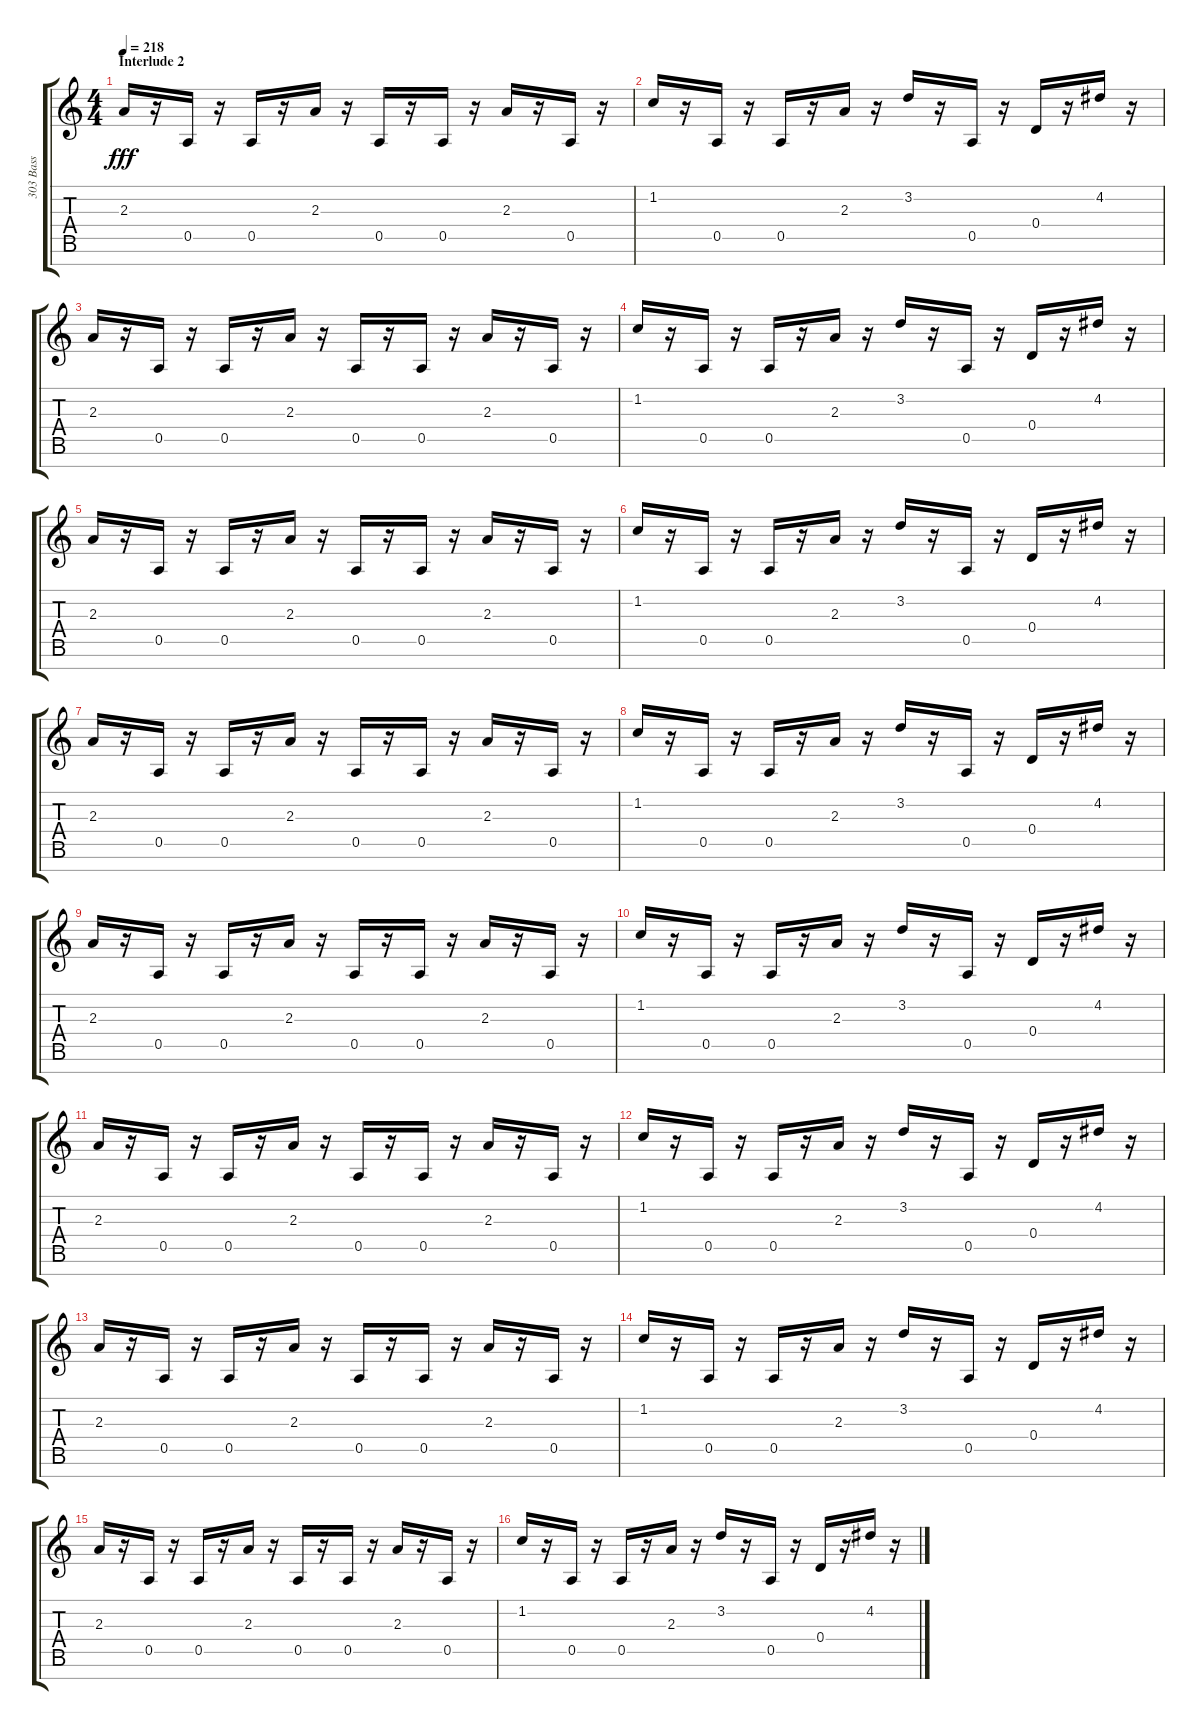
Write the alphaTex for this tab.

\track ("303 Bass" "303 Bass") {instrument synthbass1}
\staff {score tabs}
\tuning (E4 B3 G3 D3 A2 E2 B1) {hide}
\ts (4 4)
\section ("" "Interlude 2")
\tempo 218
\clef g2
\ks c
2.3.16{dy fff} r.16 0.5.16 r.16 0.5.16 r.16 2.3.16 r.16 0.5.16 r.16 0.5.16 r.16 2.3.16 r.16 0.5.16 r.16 |
1.2.16 r.16 0.5.16 r.16 0.5.16 r.16 2.3.16 r.16 3.2.16 r.16 0.5.16 r.16 0.4.16 r.16 4.2.16 r.16 |
2.3.16 r.16 0.5.16 r.16 0.5.16 r.16 2.3.16 r.16 0.5.16 r.16 0.5.16 r.16 2.3.16 r.16 0.5.16 r.16 |
1.2.16 r.16 0.5.16 r.16 0.5.16 r.16 2.3.16 r.16 3.2.16 r.16 0.5.16 r.16 0.4.16 r.16 4.2.16 r.16 |
2.3.16 r.16 0.5.16 r.16 0.5.16 r.16 2.3.16 r.16 0.5.16 r.16 0.5.16 r.16 2.3.16 r.16 0.5.16 r.16 |
1.2.16 r.16 0.5.16 r.16 0.5.16 r.16 2.3.16 r.16 3.2.16 r.16 0.5.16 r.16 0.4.16 r.16 4.2.16 r.16 |
2.3.16 r.16 0.5.16 r.16 0.5.16 r.16 2.3.16 r.16 0.5.16 r.16 0.5.16 r.16 2.3.16 r.16 0.5.16 r.16 |
1.2.16 r.16 0.5.16 r.16 0.5.16 r.16 2.3.16 r.16 3.2.16 r.16 0.5.16 r.16 0.4.16 r.16 4.2.16 r.16 |
2.3.16 r.16 0.5.16 r.16 0.5.16 r.16 2.3.16 r.16 0.5.16 r.16 0.5.16 r.16 2.3.16 r.16 0.5.16 r.16 |
1.2.16 r.16 0.5.16 r.16 0.5.16 r.16 2.3.16 r.16 3.2.16 r.16 0.5.16 r.16 0.4.16 r.16 4.2.16 r.16 |
2.3.16 r.16 0.5.16 r.16 0.5.16 r.16 2.3.16 r.16 0.5.16 r.16 0.5.16 r.16 2.3.16 r.16 0.5.16 r.16 |
1.2.16 r.16 0.5.16 r.16 0.5.16 r.16 2.3.16 r.16 3.2.16 r.16 0.5.16 r.16 0.4.16 r.16 4.2.16 r.16 |
2.3.16 r.16 0.5.16 r.16 0.5.16 r.16 2.3.16 r.16 0.5.16 r.16 0.5.16 r.16 2.3.16 r.16 0.5.16 r.16 |
1.2.16 r.16 0.5.16 r.16 0.5.16 r.16 2.3.16 r.16 3.2.16 r.16 0.5.16 r.16 0.4.16 r.16 4.2.16 r.16 |
2.3.16 r.16 0.5.16 r.16 0.5.16 r.16 2.3.16 r.16 0.5.16 r.16 0.5.16 r.16 2.3.16 r.16 0.5.16 r.16 |
1.2.16 r.16 0.5.16 r.16 0.5.16 r.16 2.3.16 r.16 3.2.16 r.16 0.5.16 r.16 0.4.16 r.16 4.2.16 r.16
